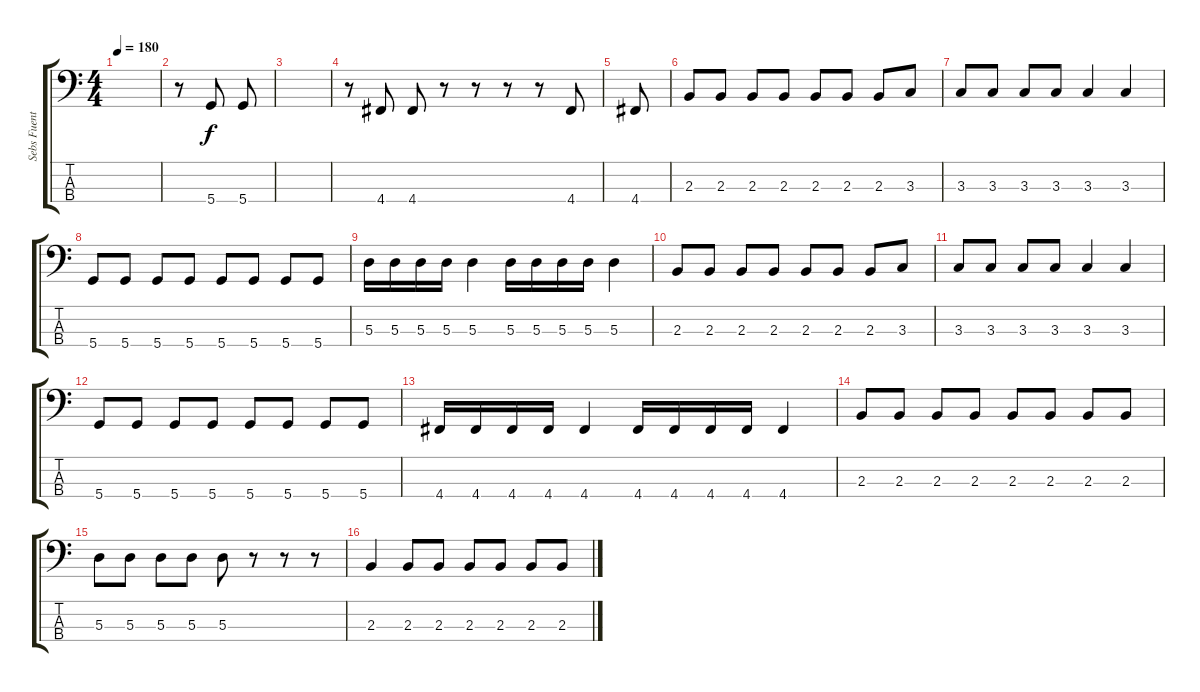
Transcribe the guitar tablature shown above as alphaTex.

\track ("Sebs Fuentes (Bass)" "Sebs Fuent") {instrument electricbasspick}
\staff {score tabs}
\tuning (G2 D2 A1 D1) {hide}
\ts (4 4)
\tempo 180
\clef f4
\ks c
|
r.8 5.4.8 5.4.8 |
|
r.8 4.4.8 4.4.8 r.8 r.8 r.8 r.8 4.4.8 |
4.4.8 |
2.3.8 2.3.8 2.3.8 2.3.8 2.3.8 2.3.8 2.3.8 3.3.8 |
3.3.8 3.3.8 3.3.8 3.3.8 3.3.4 3.3.4 |
5.4.8 5.4.8 5.4.8 5.4.8 5.4.8 5.4.8 5.4.8 5.4.8 |
5.3.16 5.3.16 5.3.16 5.3.16 5.3.4 5.3.16 5.3.16 5.3.16 5.3.16 5.3.4 |
2.3.8 2.3.8 2.3.8 2.3.8 2.3.8 2.3.8 2.3.8 3.3.8 |
3.3.8 3.3.8 3.3.8 3.3.8 3.3.4 3.3.4 |
5.4.8 5.4.8 5.4.8 5.4.8 5.4.8 5.4.8 5.4.8 5.4.8 |
4.4.16 4.4.16 4.4.16 4.4.16 4.4.4 4.4.16 4.4.16 4.4.16 4.4.16 4.4.4 |
2.3.8 2.3.8 2.3.8 2.3.8 2.3.8 2.3.8 2.3.8 2.3.8 |
5.3.8 5.3.8 5.3.8 5.3.8 5.3.8 r.8 r.8 r.8 |
2.3.4 2.3.8 2.3.8 2.3.8 2.3.8 2.3.8 2.3.8
